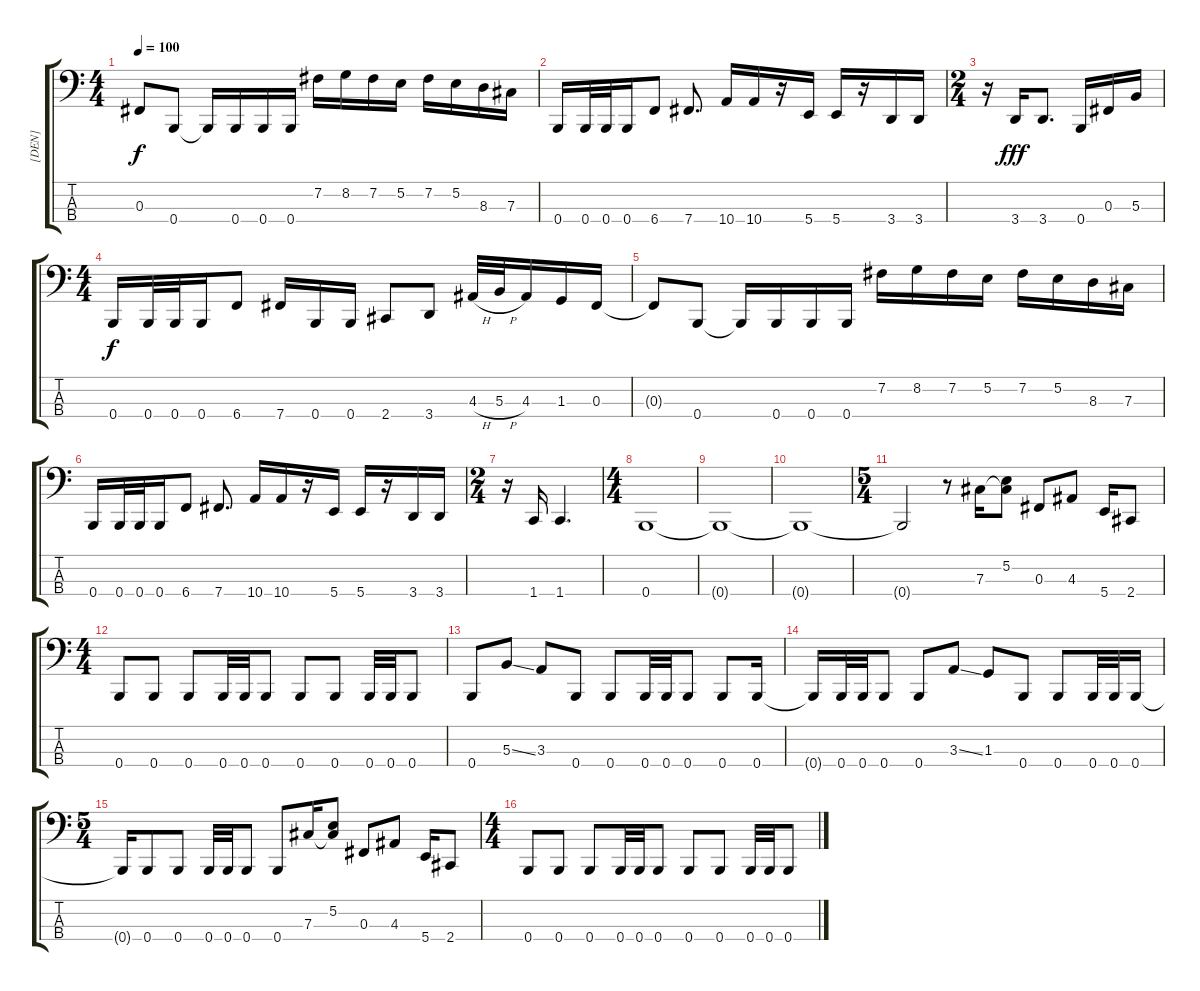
\track ("[DEN]" "[DEN]") {instrument electricbasspick}
\staff {score tabs}
\tuning (E2 B1 Gb1 B0) {hide}
\ts (4 4)
\tempo 100
\clef f4
\ks c
0.3{t}.8{dy f} 0.4.8 0.4{t}.16 0.4.16 0.4.16 0.4.16 7.2.16 8.2.16 7.2.16 5.2.16 7.2.16 5.2.16 8.3.16 7.3.16 |
0.4.16 0.4.32 0.4.32 0.4.16 6.4.8 7.4.8{d} 10.4.16 10.4.16 r.16 5.4.16 5.4.16 r.16 3.4.16 3.4.16 |
\ts (2 4)
r.16 3.4.16{dy fff} 3.4.8{d} 0.4.16 0.3.16 5.3.16 |
\ts (4 4)
0.4.16{dy f} 0.4.32 0.4.32 0.4.16 6.4.8 7.4.16 0.4.16 0.4.16 2.4.8 3.4.8 4.3{h}.32 5.3{h}.32 4.3.16 1.3.16 0.3.16 |
0.3{t}.8 0.4.8 0.4{t}.16 0.4.16 0.4.16 0.4.16 7.2.16 8.2.16 7.2.16 5.2.16 7.2.16 5.2.16 8.3.16 7.3.16 |
0.4.16 0.4.32 0.4.32 0.4.16 6.4.8 7.4.8{d} 10.4.16 10.4.16 r.16 5.4.16 5.4.16 r.16 3.4.16 3.4.16 |
\ts (2 4)
r.16 1.4.16 1.4.4{d} |
\ts (4 4)
0.4.1 |
0.4{t}.1 |
0.4{t}.1 |
\ts (5 4)
0.4{t}.2 r.8 7.3.16 (5.2 7.3{t}).8 0.3.8 4.3.8 5.4.16 2.4.8 |
\ts (4 4)
0.4.8 0.4.8 0.4.8 0.4.32 0.4.32 0.4.8 0.4.8 0.4.8 0.4.32 0.4.32 0.4.8 |
0.4.8 5.3{ss}.8 3.3.8 0.4.8 0.4.8 0.4.32 0.4.32 0.4.8 0.4.8 0.4.16 |
0.4{t}.16 0.4.32 0.4.32 0.4.8 0.4.8 3.3{ss}.8 1.3.8 0.4.8 0.4.8 0.4.32 0.4.32 0.4.16 |
\ts (5 4)
0.4{t}.16 0.4.8 0.4.8 0.4.32 0.4.32 0.4.8 0.4.8 7.3.16 (5.2 7.3{t}).8 0.3.8 4.3.8 5.4.16 2.4.8 |
\ts (4 4)
0.4.8 0.4.8 0.4.8 0.4.32 0.4.32 0.4.8 0.4.8 0.4.8 0.4.32 0.4.32 0.4.8
